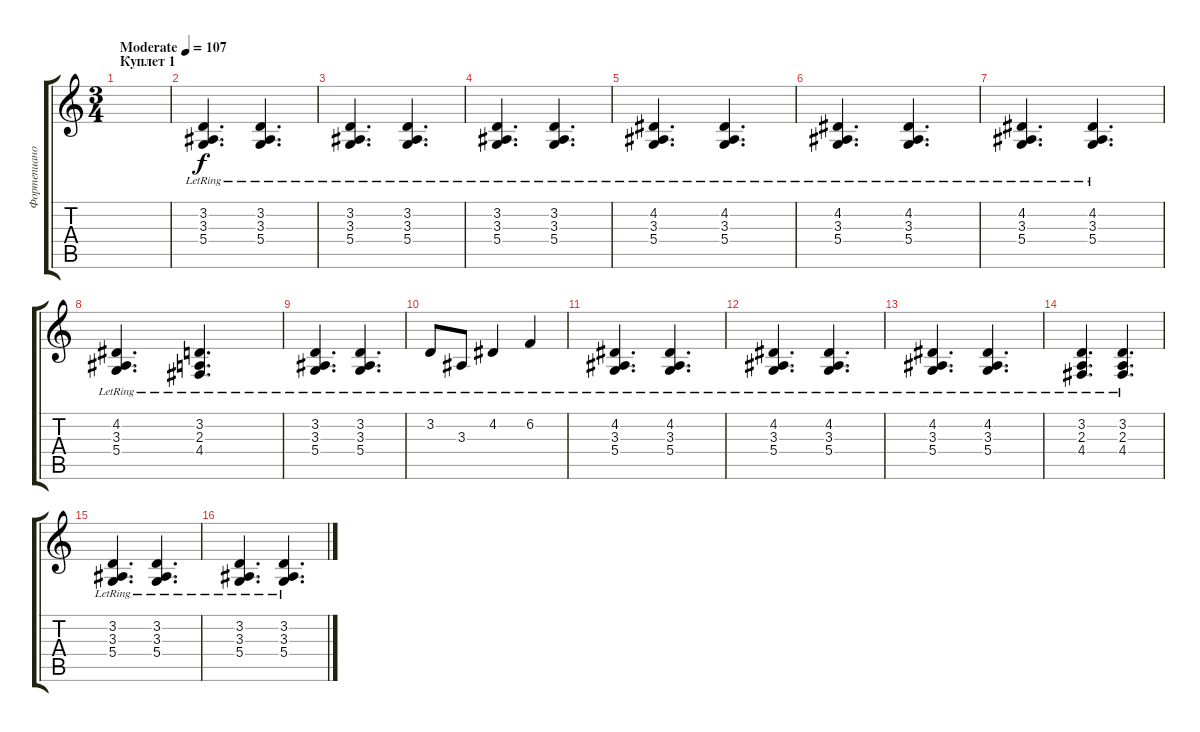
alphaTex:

\track ("Фортепиано" "Фортепиано") {instrument brightacousticpiano}
\staff {score tabs}
\tuning (E4 B3 G3 D3 A2 E2) {hide}
\ts (3 4)
\section ("" "Куплет 1")
\tempo (107 "Moderate")
\clef g2
\ks c
|
(3.2{lr} 3.3{lr} 5.4{lr}).4{d} (3.2{lr} 3.3{lr} 5.4{lr}).4{d} |
(3.2{lr} 3.3{lr} 5.4{lr}).4{d} (3.2{lr} 3.3{lr} 5.4{lr}).4{d} |
(3.2{lr} 3.3{lr} 5.4{lr}).4{d} (3.2{lr} 3.3{lr} 5.4{lr}).4{d} |
(4.2{lr} 3.3{lr} 5.4{lr}).4{d} (4.2{lr} 3.3{lr} 5.4{lr}).4{d} |
(4.2{lr} 3.3{lr} 5.4{lr}).4{d} (4.2{lr} 3.3{lr} 5.4{lr}).4{d} |
(4.2{lr} 3.3{lr} 5.4{lr}).4{d} (4.2{lr} 3.3{lr} 5.4{lr}).4{d} |
(4.2{lr} 3.3{lr} 5.4{lr}).4{d} (3.2{lr} 2.3{lr} 4.4{lr}).4{d} |
(3.2{lr} 3.3{lr} 5.4{lr}).4{d} (3.2{lr} 3.3{lr} 5.4{lr}).4{d} |
3.2{lr}.8 3.3{lr}.8 4.2{lr}.4 6.2{lr}.4 |
(4.2{lr} 3.3{lr} 5.4{lr}).4{d} (4.2{lr} 3.3{lr} 5.4{lr}).4{d} |
(4.2{lr} 3.3{lr} 5.4{lr}).4{d} (4.2{lr} 3.3{lr} 5.4{lr}).4{d} |
(4.2{lr} 3.3{lr} 5.4{lr}).4{d} (4.2{lr} 3.3{lr} 5.4{lr}).4{d} |
(3.2{lr} 2.3{lr} 4.4{lr}).4{d} (3.2{lr} 2.3{lr} 4.4{lr}).4{d} |
(3.2{lr} 3.3{lr} 5.4{lr}).4{d} (3.2{lr} 3.3{lr} 5.4{lr}).4{d} |
(3.2{lr} 3.3{lr} 5.4{lr}).4{d} (3.2{lr} 3.3{lr} 5.4{lr}).4{d}
